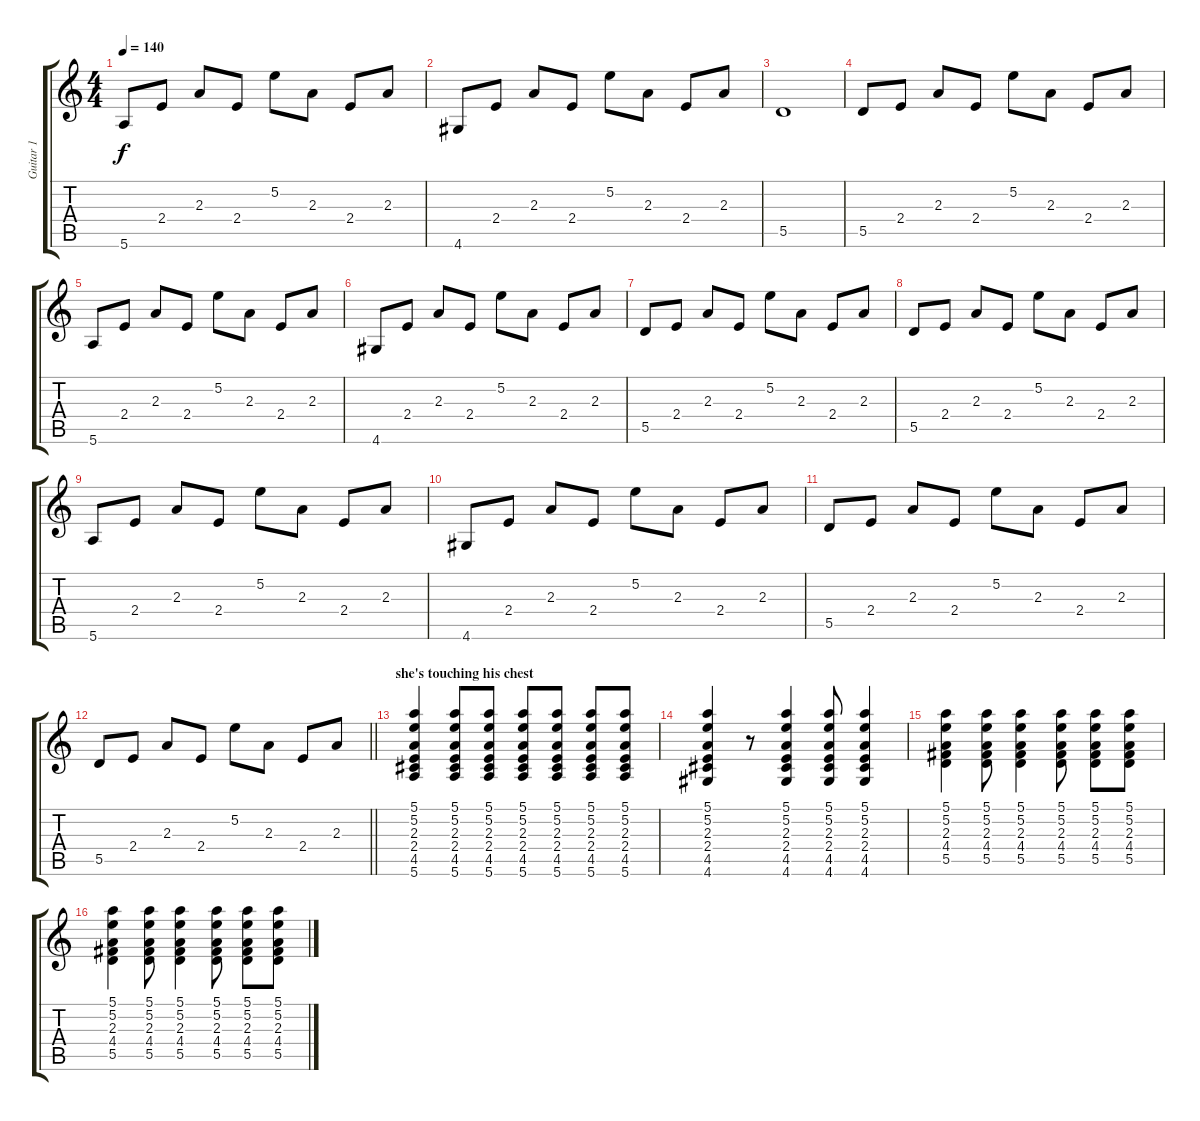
\track ("Guitar 1" "Guitar 1") {instrument acousticguitarnylon}
\staff {score tabs}
\tuning (E4 B3 G3 D3 A2 E2) {hide}
\ts (4 4)
\tempo 140
\clef g2
\ks c
5.6.8{dy f} 2.4.8 2.3.8 2.4.8 5.2.8 2.3.8 2.4.8 2.3.8 |
4.6.8 2.4.8 2.3.8 2.4.8 5.2.8 2.3.8 2.4.8 2.3.8 |
5.5.1 |
5.5.8 2.4.8 2.3.8 2.4.8 5.2.8 2.3.8 2.4.8 2.3.8 |
5.6.8 2.4.8 2.3.8 2.4.8 5.2.8 2.3.8 2.4.8 2.3.8 |
4.6.8 2.4.8 2.3.8 2.4.8 5.2.8 2.3.8 2.4.8 2.3.8 |
5.5.8 2.4.8 2.3.8 2.4.8 5.2.8 2.3.8 2.4.8 2.3.8 |
5.5.8 2.4.8 2.3.8 2.4.8 5.2.8 2.3.8 2.4.8 2.3.8 |
5.6.8 2.4.8 2.3.8 2.4.8 5.2.8 2.3.8 2.4.8 2.3.8 |
4.6.8 2.4.8 2.3.8 2.4.8 5.2.8 2.3.8 2.4.8 2.3.8 |
5.5.8 2.4.8 2.3.8 2.4.8 5.2.8 2.3.8 2.4.8 2.3.8 |
\barLineRight lightlight
5.5.8 2.4.8 2.3.8 2.4.8 5.2.8 2.3.8 2.4.8 2.3.8 |
\section ("" "she's touching his chest")
(5.1 5.2 2.3 2.4 4.5 5.6).4 (5.1 5.2 2.3 2.4 4.5 5.6).8 (5.1 5.2 2.3 2.4 4.5 5.6).8 (5.1 5.2 2.3 2.4 4.5 5.6).8 (5.1 5.2 2.3 2.4 4.5 5.6).8 (5.1 5.2 2.3 2.4 4.5 5.6).8 (5.1 5.2 2.3 2.4 4.5 5.6).8 |
(5.1 5.2 2.3 2.4 4.5 4.6).4 r.8 (5.1 5.2 2.3 2.4 4.5 4.6).4 (5.1 5.2 2.3 2.4 4.5 4.6).8 (5.1 5.2 2.3 2.4 4.5 4.6).4 |
(5.1 5.2 2.3 4.4 5.5).4 (5.1 5.2 2.3 4.4 5.5).8 (5.1 5.2 2.3 4.4 5.5).4 (5.1 5.2 2.3 4.4 5.5).8 (5.1 5.2 2.3 4.4 5.5).8 (5.1 5.2 2.3 4.4 5.5).8 |
(5.1 5.2 2.3 4.4 5.5).4 (5.1 5.2 2.3 4.4 5.5).8 (5.1 5.2 2.3 4.4 5.5).4 (5.1 5.2 2.3 4.4 5.5).8 (5.1 5.2 2.3 4.4 5.5).8 (5.1 5.2 2.3 4.4 5.5).8
